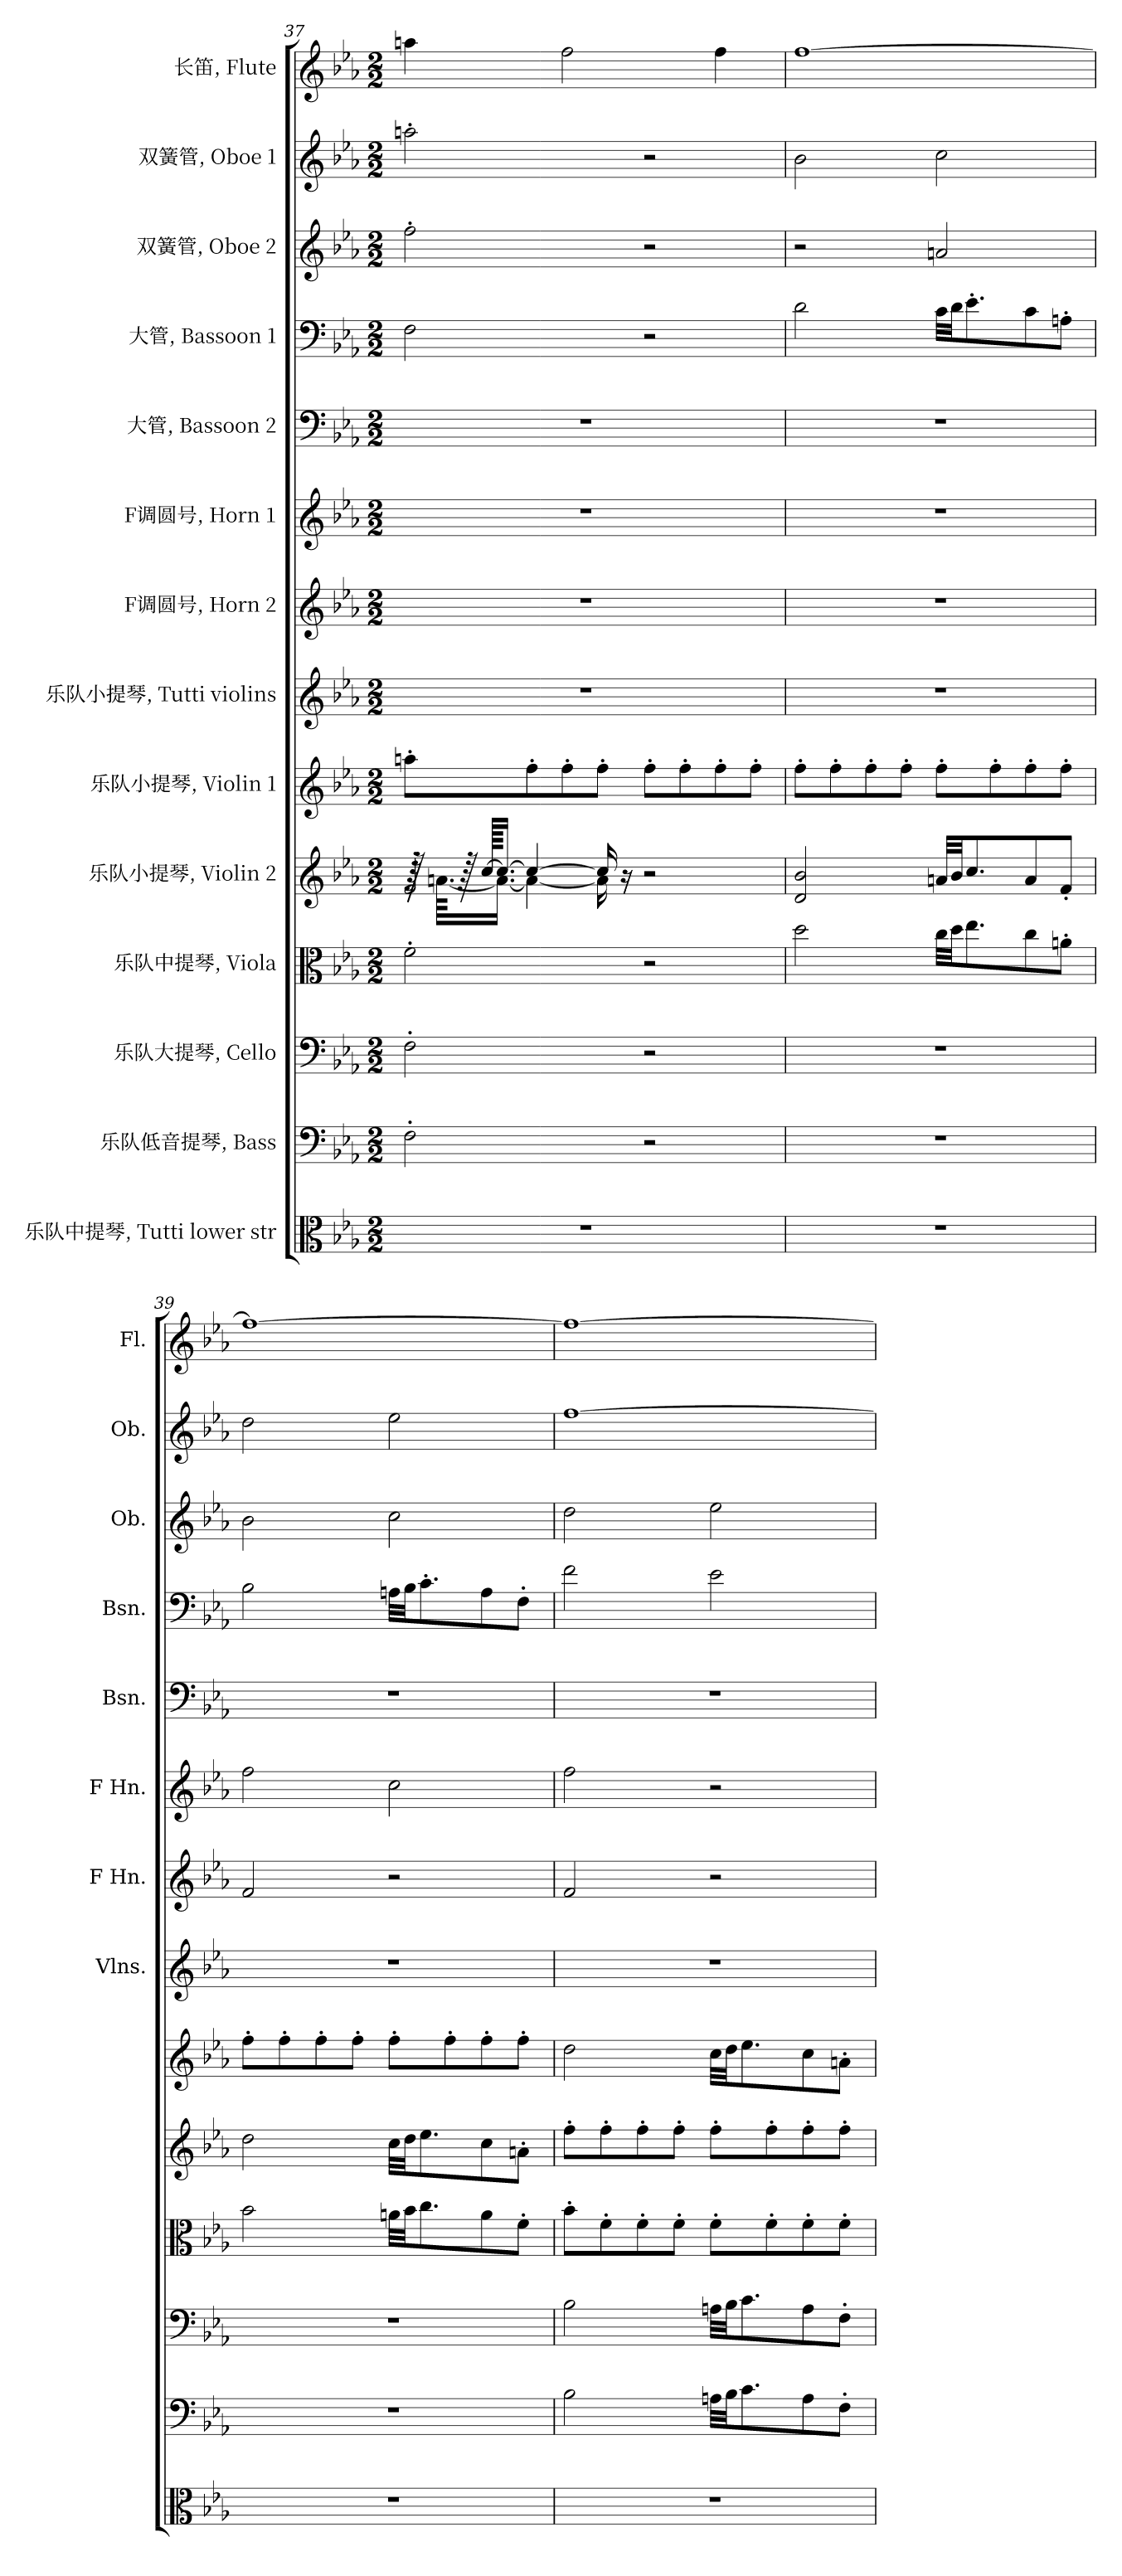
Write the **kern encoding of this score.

**kern	**kern	**kern	**kern	**kern	**kern	**kern	**kern	**kern	**kern	**kern	**kern	**kern	**kern
*part14	*part13	*part12	*part11	*part10	*part9	*part8	*part7	*part6	*part5	*part4	*part3	*part2	*part1
*staff14	*staff13	*staff12	*staff11	*staff10	*staff9	*staff8	*staff7	*staff6	*staff5	*staff4	*staff3	*staff2	*staff1
*I"乐队中提琴, Tutti lower str	*I"乐队低音提琴, Bass	*I"乐队大提琴, Cello	*I"乐队中提琴, Viola	*I"乐队小提琴, Violin 2	*I"乐队小提琴, Violin 1	*I"乐队小提琴, Tutti violins	*I"F调圆号, Horn 2	*I"F调圆号, Horn 1	*I"大管, Bassoon 2	*I"大管, Bassoon 1	*I"双簧管, Oboe 2	*I"双簧管, Oboe 1	*I"长笛, Flute
*	*	*	*	*	*	*I'Vlns.	*I'F Hn.	*I'F Hn.	*I'Bsn.	*I'Bsn.	*I'Ob.	*I'Ob.	*I'Fl.
*clefC3	*clefF4	*clefF4	*clefC3	*clefG2	*clefG2	*clefG2	*clefG2	*clefG2	*clefF4	*clefF4	*clefG2	*clefG2	*clefG2
*	*ITrd7c12	*	*	*	*	*	*ITrd4c7	*ITrd4c7	*	*	*	*	*
*k[b-e-a-]	*k[b-e-a-]	*k[b-e-a-]	*k[b-e-a-]	*k[b-e-a-]	*k[b-e-a-]	*k[b-e-a-]	*k[b-e-a-d-]	*k[b-e-a-d-]	*k[b-e-a-]	*k[b-e-a-]	*k[b-e-a-]	*k[b-e-a-]	*k[b-e-a-]
*M2/2	*M2/2	*M2/2	*M2/2	*M2/2	*M2/2	*M2/2	*M2/2	*M2/2	*M2/2	*M2/2	*M2/2	*M2/2	*M2/2
=37	=37	=37	=37	=37	=37	=37	=37	=37	=37	=37	=37	=37	=37
*	*	*	*	*^	*	*	*	*	*	*	*	*	*
*	*	*	*	*	*^	*	*	*	*	*	*	*	*	*
1r	2FF'\	2F'\	2f'\	64r	128r	2f'/	8aan'\L	1r	1r	1r	1r	2F\	2ff'\	2aan'\	4aan\
.	.	.	.	.	[64.an\KKLL	.	.	.	.	.	.	.	.	.	.
.	.	.	.	128r	.	.	.	.	.	.	.	.	.	.	.
.	.	.	.	[128cc/KKKLL	.	.	.	.	.	.	.	.	.	.	.
.	.	.	.	16.cc/JJ_	16.a\JJ_	.	.	.	.	.	.	.	.	.	.
.	.	.	.	4cc/_	4a\_	.	8ff'\	.	.	.	.	.	.	.	.
.	.	.	.	.	.	.	8ff'\	.	.	.	.	.	.	.	2ff\
.	.	.	.	16cc/]	16a\]	.	8ff'\J	.	.	.	.	.	.	.	.
.	.	.	.	16r	16r	.	.	.	.	.	.	.	.	.	.
.	2r	2r	2r	2r	2r	2r	8ff'\L	.	.	.	.	2r	2r	2r	.
.	.	.	.	.	.	.	8ff'\	.	.	.	.	.	.	.	.
*	*	*	*	*	*	*	*	*	*	*	*	*	*	*	*MM152
.	.	.	.	.	.	.	8ff'\	.	.	.	.	.	.	.	4ff\
.	.	.	.	.	.	.	8ff'\J	.	.	.	.	.	.	.	.
*	*	*	*	*v	*v	*v	*	*	*	*	*	*	*	*	*
!!LO:PB:g=z
=38	=38	=38	=38	=38	=38	=38	=38	=38	=38	=38	=38	=38	=38
*	*	*	*	*	*	*	*	*	*	*	*	*	*MM161
1r	1r	1r	2dd\	2d/ 2b-/	8ff'\L	1r	1r	1r	1r	2d\	2r	2b-\	[1ff
.	.	.	.	.	8ff'\	.	.	.	.	.	.	.	.
.	.	.	.	.	8ff'\	.	.	.	.	.	.	.	.
.	.	.	.	.	8ff'\J	.	.	.	.	.	.	.	.
.	.	.	32cc\LLL	32an/LLL	8ff'\L	.	.	.	.	32c\LLL	2an/	2cc\	.
.	.	.	32dd\JJ	32b-/JJ	.	.	.	.	.	32d\JJ	.	.	.
.	.	.	8.ee-\	8.cc/	.	.	.	.	.	8.e-'\	.	.	.
.	.	.	.	.	8ff'\	.	.	.	.	.	.	.	.
.	.	.	8cc\	8a/	8ff'\	.	.	.	.	8c\	.	.	.
.	.	.	8an'\J	8f'/J	8ff'\J	.	.	.	.	8An'\J	.	.	.
=39	=39	=39	=39	=39	=39	=39	=39	=39	=39	=39	=39	=39	=39
*	*	*	*	*	*	*	*	*	*	*	*	*	*MM161
1r	1r	1r	2b-\	2dd\	8ff'\L	1r	2B-/	2b-\	1r	2B-\	2b-\	2dd\	1ff_
.	.	.	.	.	8ff'\	.	.	.	.	.	.	.	.
.	.	.	.	.	8ff'\	.	.	.	.	.	.	.	.
.	.	.	.	.	8ff'\J	.	.	.	.	.	.	.	.
.	.	.	32an\LLL	32cc\LLL	8ff'\L	.	2r	2f\	.	32An\LLL	2cc\	2ee-\	.
.	.	.	32b-\JJ	32dd\JJ	.	.	.	.	.	32B-\JJ	.	.	.
.	.	.	8.cc\	8.ee-\	.	.	.	.	.	8.c'\	.	.	.
.	.	.	.	.	8ff'\	.	.	.	.	.	.	.	.
.	.	.	8a\	8cc\	8ff'\	.	.	.	.	8A\	.	.	.
.	.	.	8f'\J	8an'\J	8ff'\J	.	.	.	.	8F'\J	.	.	.
=40	=40	=40	=40	=40	=40	=40	=40	=40	=40	=40	=40	=40	=40
*	*	*	*	*	*	*	*	*	*	*	*	*	*MM161
1r	2BB-\	2B-\	8b-'\L	8ff'\L	2dd\	1r	2B-/	2b-\	1r	2f\	2dd\	[1ff	1ff_
.	.	.	8f'\	8ff'\	.	.	.	.	.	.	.	.	.
.	.	.	8f'\	8ff'\	.	.	.	.	.	.	.	.	.
.	.	.	8f'\J	8ff'\J	.	.	.	.	.	.	.	.	.
.	32AAn\LLL	32An\LLL	8f'\L	8ff'\L	32cc\LLL	.	2r	2r	.	2e-\	2ee-\	.	.
.	32BB-\JJ	32B-\JJ	.	.	32dd\JJ	.	.	.	.	.	.	.	.
.	8.C\	8.c\	.	.	8.ee-\	.	.	.	.	.	.	.	.
.	.	.	8f'\	8ff'\	.	.	.	.	.	.	.	.	.
.	8AA\	8A\	8f'\	8ff'\	8cc\	.	.	.	.	.	.	.	.
.	8FF'\J	8F'\J	8f'\J	8ff'\J	8an'\J	.	.	.	.	.	.	.	.
=	=	=	=	=	=	=	=	=	=	=	=	=	=
*-	*-	*-	*-	*-	*-	*-	*-	*-	*-	*-	*-	*-	*-
